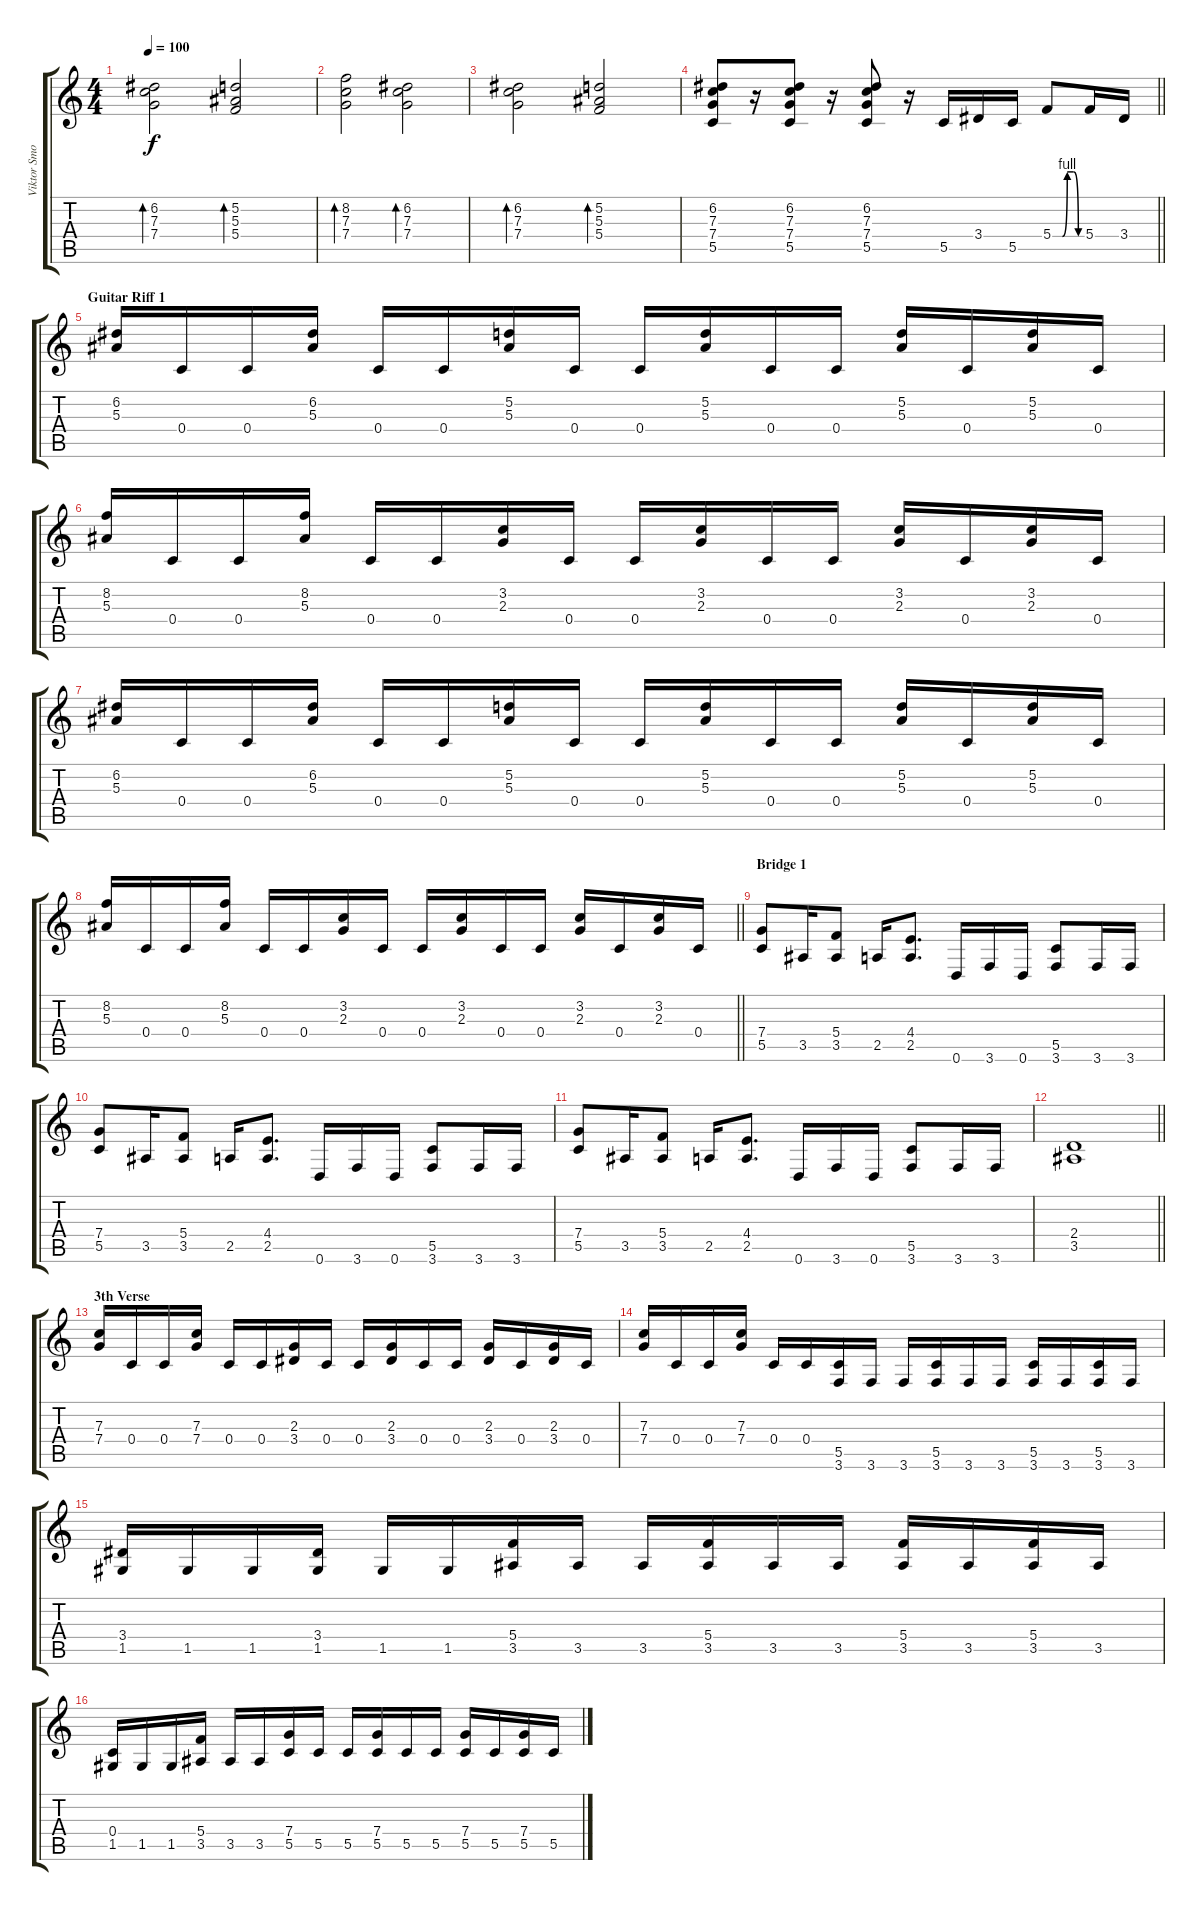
\track ("Viktor Smolski" "Viktor Smo") {instrument distortionguitar}
\staff {score tabs}
\tuning (D4 A3 F3 C3 G2 D2) {hide}
\ts (4 4)
\tempo 100
\clef g2
\ks c
(6.2 7.3 7.4).2{bd 30 dy f} (5.2 5.3 5.4).2{bd 30} |
(8.2 7.3 7.4).2{bd 30} (6.2 7.3 7.4).2{bd 30} |
(6.2 7.3 7.4).2{bd 30} (5.2 5.3 5.4).2{bd 30} |
\barLineRight lightlight
(6.2 7.3 7.4 5.5).8 r.16 (6.2 7.3 7.4 5.5).8 r.16 (6.2 7.3 7.4 5.5).8 r.16 5.5.16 3.4.16 5.5.16 5.4{be (custom 0 0 20 0 30 4 43 4 53 0 60 0)}.8 5.4.16 3.4.16 |
\section ("" "Guitar Riff 1")
(6.2 5.3).16 0.4.16 0.4.16 (6.2 5.3).16 0.4.16 0.4.16 (5.2 5.3).16 0.4.16 0.4.16 (5.2 5.3).16 0.4.16 0.4.16 (5.2 5.3).16 0.4.16 (5.2 5.3).16 0.4.16 |
(8.2 5.3).16 0.4.16 0.4.16 (8.2 5.3).16 0.4.16 0.4.16 (3.2 2.3).16 0.4.16 0.4.16 (3.2 2.3).16 0.4.16 0.4.16 (3.2 2.3).16 0.4.16 (3.2 2.3).16 0.4.16 |
(6.2 5.3).16 0.4.16 0.4.16 (6.2 5.3).16 0.4.16 0.4.16 (5.2 5.3).16 0.4.16 0.4.16 (5.2 5.3).16 0.4.16 0.4.16 (5.2 5.3).16 0.4.16 (5.2 5.3).16 0.4.16 |
\barLineRight lightlight
(8.2 5.3).16 0.4.16 0.4.16 (8.2 5.3).16 0.4.16 0.4.16 (3.2 2.3).16 0.4.16 0.4.16 (3.2 2.3).16 0.4.16 0.4.16 (3.2 2.3).16 0.4.16 (3.2 2.3).16 0.4.16 |
\section ("" "Bridge 1")
(7.4 5.5).8 3.5.16 (5.4 3.5).8 2.5.16 (4.4 2.5).8{d} 0.6.16 3.6.16 0.6.16 (5.5 3.6).8 3.6.16 3.6.16 |
(7.4 5.5).8 3.5.16 (5.4 3.5).8 2.5.16 (4.4 2.5).8{d} 0.6.16 3.6.16 0.6.16 (5.5 3.6).8 3.6.16 3.6.16 |
(7.4 5.5).8 3.5.16 (5.4 3.5).8 2.5.16 (4.4 2.5).8{d} 0.6.16 3.6.16 0.6.16 (5.5 3.6).8 3.6.16 3.6.16 |
\barLineRight lightlight
(2.4 3.5).1 |
\section ("" "3th Verse")
(7.3 7.4).16 0.4.16 0.4.16 (7.3 7.4).16 0.4.16 0.4.16 (2.3 3.4).16 0.4.16 0.4.16 (2.3 3.4).16 0.4.16 0.4.16 (2.3 3.4).16 0.4.16 (2.3 3.4).16 0.4.16 |
(7.3 7.4).16 0.4.16 0.4.16 (7.3 7.4).16 0.4.16 0.4.16 (5.5 3.6).16 3.6.16 3.6.16 (5.5 3.6).16 3.6.16 3.6.16 (5.5 3.6).16 3.6.16 (5.5 3.6).16 3.6.16 |
(3.4 1.5).16 1.5.16 1.5.16 (3.4 1.5).16 1.5.16 1.5.16 (5.4 3.5).16 3.5.16 3.5.16 (5.4 3.5).16 3.5.16 3.5.16 (5.4 3.5).16 3.5.16 (5.4 3.5).16 3.5.16 |
(0.4 1.5).16 1.5.16 1.5.16 (5.4 3.5).16 3.5.16 3.5.16 (7.4 5.5).16 5.5.16 5.5.16 (7.4 5.5).16 5.5.16 5.5.16 (7.4 5.5).16 5.5.16 (7.4 5.5).16 5.5.16
